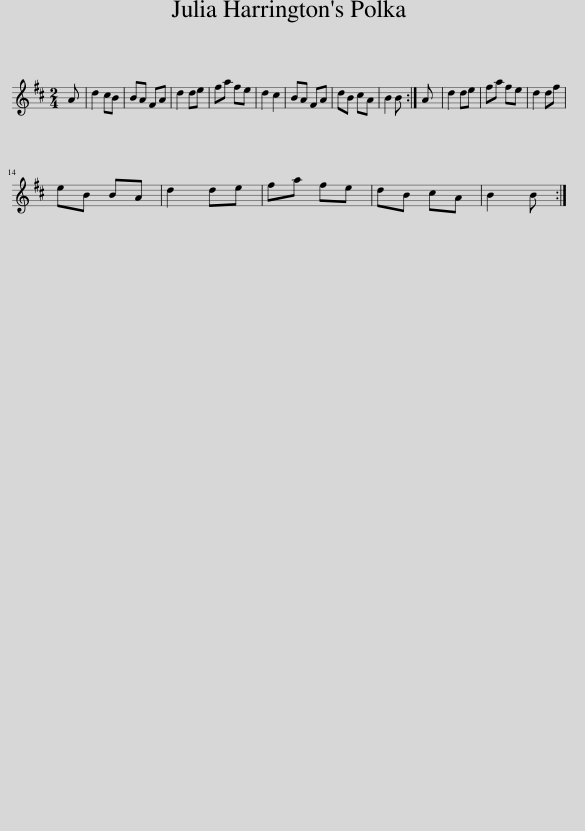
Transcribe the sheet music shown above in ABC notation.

X:1
L:1/8
M:2/4
I:linebreak $
K:D
V:1 treble
V:1
 A | d2 cB | BA FA | d2 de | fa fe | %5
 d2 c2 | BA FA | dB cA | B2 B :| A | %10
 d2 de | fa fe | d2 df |$ eB BA | d2 de | %15
 fa fe | dB cA | B2 B :| %18
